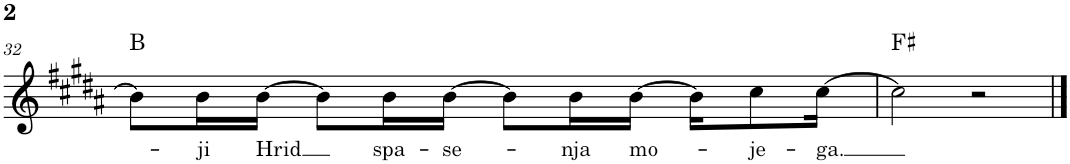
**kern	**text	**harte
*part1	*part1	*part1
*staff1	*staff1	*
*I"Piano, melodija	*	*
*I'Pno.	*	*
!!LO:PB:g=z
*clefG2	*	*
*k[f#c#g#d#a#]	*	*
*M4/4	*	*
=32	=32	=32
8b\L]	.	B:maj
!	!LO:LY:b	!
16b\L	-ji	.
!	!LO:LY:b	!
[16b\JJ	Hrid	.
8b\L]	.	.
!	!LO:LY:b	!
16b\L	spa-	.
!	!LO:LY:b	!
[16b\JJ	-se-	.
8b\L]	.	.
!	!LO:LY:b	!
16b\L	-nja	.
!	!LO:LY:b	!
[16b\JJ	mo-	.
16b\KL]	.	.
!	!LO:LY:b	!
8cc#\	-je-	.
!	!LO:LY:b	!
[16cc#\Jk	-ga.	.
=33	=33	=33
2cc#\]	.	F#:maj
2r	.	.
==	==	==
*-	*-	*-
